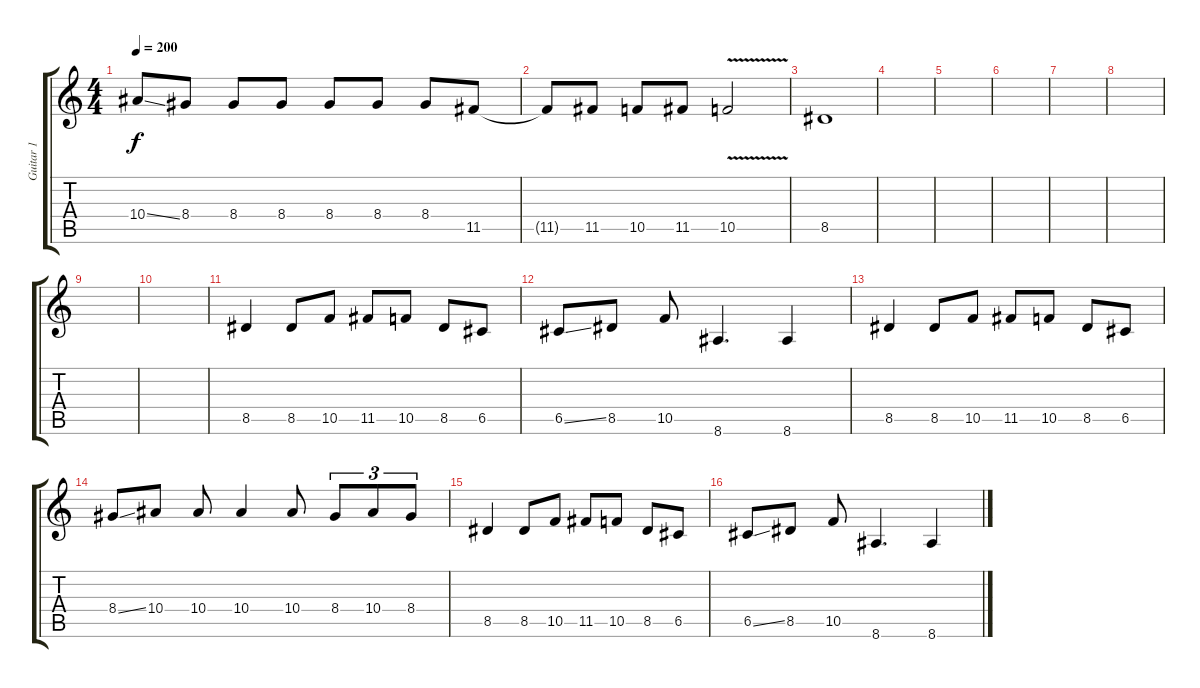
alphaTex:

\track ("Guitar 1" "Guitar 1") {instrument distortionguitar}
\staff {score tabs}
\tuning (D4 A3 F3 C3 G2 D2) {hide}
\ts (4 4)
\tempo 200
\clef g2
\ks c
10.4{ss}.8{dy f} 8.4.8 8.4.8 8.4.8 8.4.8 8.4.8 8.4.8 11.5.8 |
11.5{t}.8 11.5.8 10.5.8 11.5.8 10.5{v}.2 |
8.5.1 |
|
|
|
|
|
|
|
8.5.4 8.5.8 10.5.8 11.5.8 10.5.8 8.5.8 6.5.8 |
6.5{ss}.8 8.5.8 10.5.8 8.6.4{d} 8.6.4 |
8.5.4 8.5.8 10.5.8 11.5.8 10.5.8 8.5.8 6.5.8 |
8.4{ss}.8 10.4.8 10.4.8 10.4.4 10.4.8 8.4.8{tu (3 2)} 10.4.8{tu (3 2)} 8.4.8{tu (3 2)} |
8.5.4 8.5.8 10.5.8 11.5.8 10.5.8 8.5.8 6.5.8 |
6.5{ss}.8 8.5.8 10.5.8 8.6.4{d} 8.6.4
